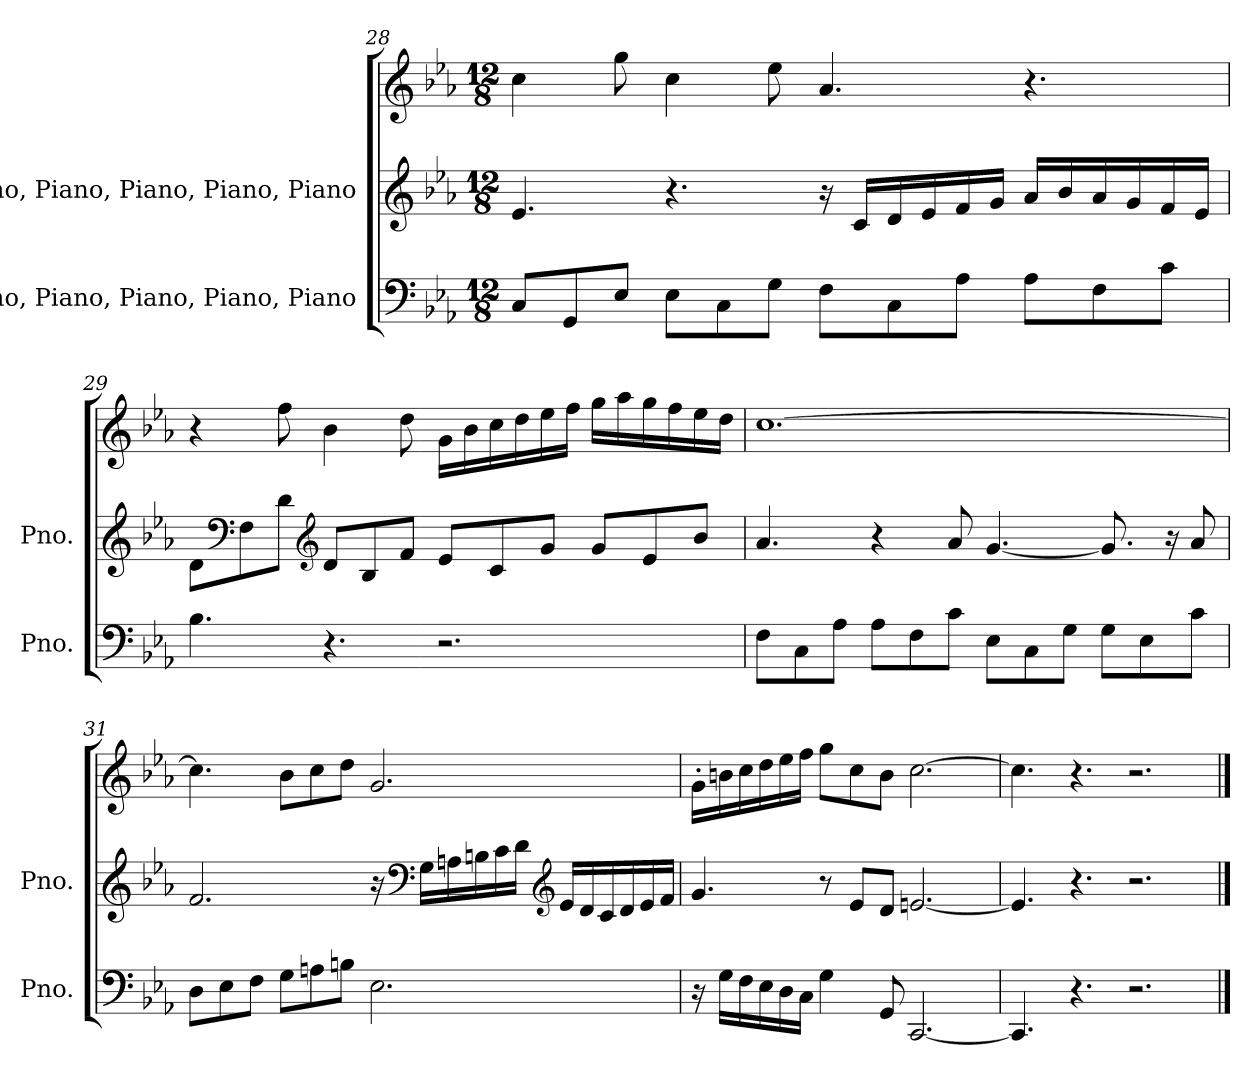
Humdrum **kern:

**kern	**kern	**kern
*part2	*part1	*part1
*staff3	*staff2	*staff1
*I"Piano, Piano, Piano, Piano, Piano	*I"Piano, Piano, Piano, Piano, Piano	*
*I'Pno.	*I'Pno.	*
!!LO:LB:g=z
*clefF4	*clefG2	*clefG2
*k[b-e-a-]	*k[b-e-a-]	*k[b-e-a-]
*M12/8	*M12/8	*M12/8
=28	=28	=28
8C/L	4.e-/	4cc\
8GG/	.	.
8E-/J	.	8gg\
8E-\L	4.r	4cc\
8C\	.	.
8G\J	.	8ee-\
8F\L	16r	4.a-/
.	16c/LL	.
8C\	16d/	.
.	16e-/	.
8A-\J	16f/	.
.	16g/JJ	.
8A-\L	16a-/LL	4.r
.	16b-/	.
8F\	16a-/	.
.	16g/	.
8c\J	16f/	.
.	16e-/JJ	.
=29	=29	=29
4.B-\	8d\L	4r
*	*clefF4	*
.	8F\	.
.	8d\J	8ff\
*	*clefG2	*
4.r	8d/L	4b-\
.	8B-/	.
.	8f/J	8dd\
2.r	8e-/L	16g\LL
.	.	16b-\
.	8c/	16cc\
.	.	16dd\
.	8g/J	16ee-\
.	.	16ff\JJ
.	8g/L	16gg\LL
.	.	16aa-\
.	8e-/	16gg\
.	.	16ff\
.	8b-/J	16ee-\
.	.	16dd\JJ
!!LO:LB:g=z
=30	=30	=30
8F\L	4.a-/	[1.cc
8C\	.	.
8A-\J	.	.
8A-\L	4r	.
8F\	.	.
8c\J	8a-/	.
8E-\L	[4.g/	.
8C\	.	.
8G\J	.	.
8G\L	8.g/]	.
8E-\	.	.
.	16r	.
8c\J	8a-/	.
=31	=31	=31
8D\L	2.f/	4.cc\]
8E-\	.	.
8F\J	.	.
8G\L	.	8b-\L
8An\	.	8cc\
8Bn\J	.	8dd\J
2.E-\	16r	2.g/
*	*clefF4	*
.	16G\LL	.
.	16An\	.
.	16Bn\	.
.	16c\	.
.	16d\JJ	.
*	*clefG2	*
.	16e-/LL	.
.	16d/	.
.	16c/	.
.	16d/	.
.	16e-/	.
.	16f/JJ	.
!!LO:PB:g=z
=32	=32	=32
16r	4.g/	16g'\LL
16G\LL	.	16bn\
16F\	.	16cc\
16E-\	.	16dd\
16D\	.	16ee-\
16C\JJ	.	16ff\JJ
4G\	8r	8gg\L
.	8e-/L	8cc\
8GG/	8d/J	8b\J
[2.CC/	[2.en/	[2.cc\
=33	=33	=33
4.CC/]	4.e/]	4.cc\]
4.r	4.r	4.r
2.r	2.r	2.r
==	==	==
*-	*-	*-
